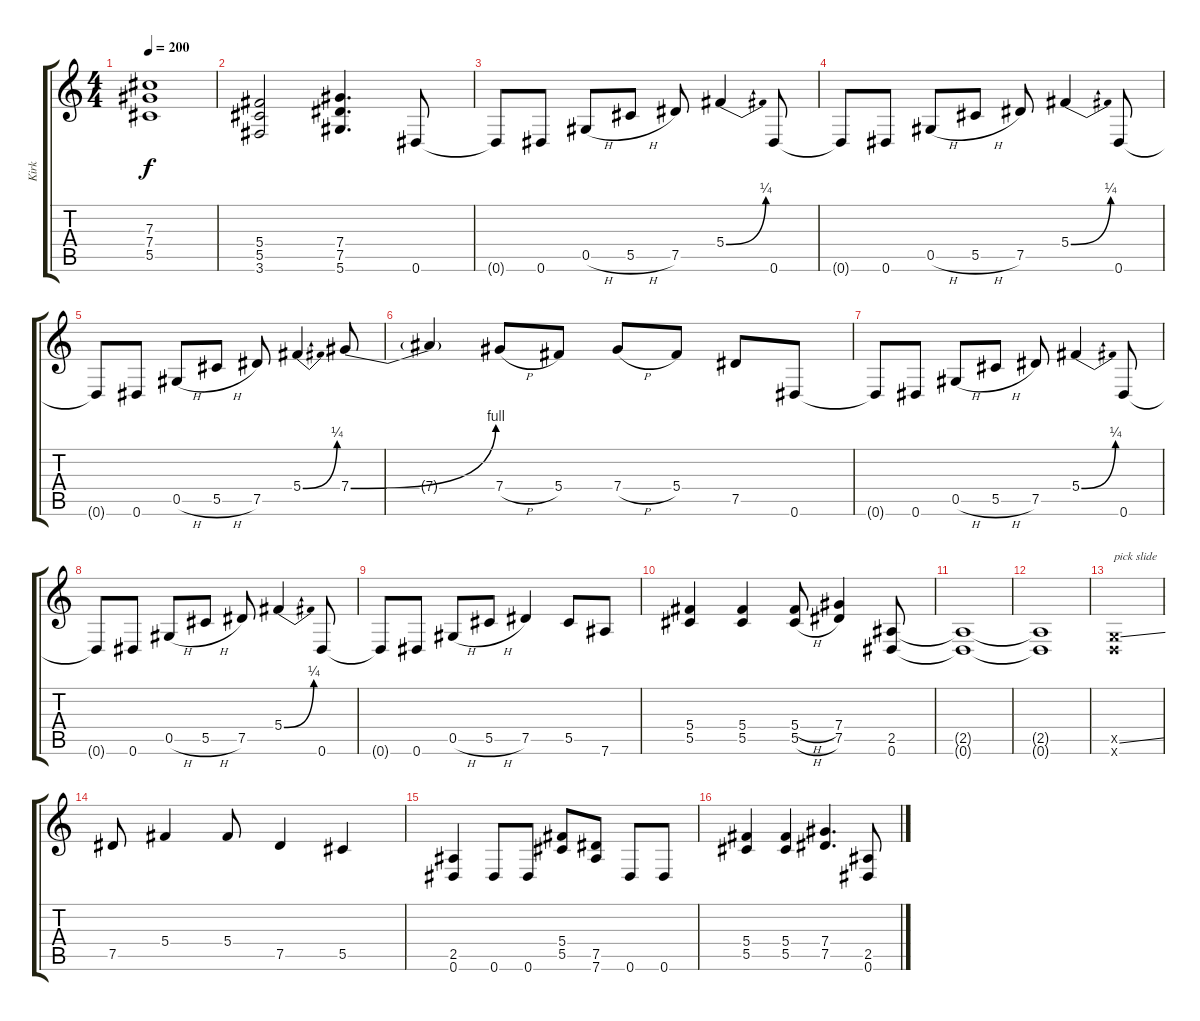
\track ("Kirk" "Kirk") {instrument overdrivenguitar}
\staff {score tabs}
\tuning (Eb4 Bb3 Gb3 Db3 Ab2 Eb2) {hide}
\ts (4 4)
\tempo 200
\clef g2
\ks c
(7.3{t} 7.4{t} 5.5{t}).1{dy f} |
(5.4 5.5 3.6).2 (7.4 7.5 5.6).4{d} 0.6.8 |
0.6{t}.8 0.6.8 0.5{h}.8 5.5{h}.8 7.5.8 5.4{be (bend 0 0 60 1)}.4 0.6.8 |
0.6{t}.8 0.6.8 0.5{h}.8 5.5{h}.8 7.5.8 5.4{be (bend 0 0 60 1)}.4 0.6.8 |
0.6{t}.8 0.6.8 0.5{h}.8 5.5{h}.8 7.5.8 5.4{be (bend 0 0 60 1)}.4 7.4{be (bend 0 0 60 4)}.8 |
7.4{t}.4 7.4{h}.8 5.4.8 7.4{h}.8 5.4.8 7.5.8 0.6.8 |
0.6{t}.8 0.6.8 0.5{h}.8 5.5{h}.8 7.5.8 5.4{be (bend 0 0 60 1)}.4 0.6.8 |
0.6{t}.8 0.6.8 0.5{h}.8 5.5{h}.8 7.5.8 5.4{be (bend 0 0 60 1)}.4 0.6.8 |
0.6{t}.8 0.6.8 0.5{h}.8 5.5{h}.8 7.5.4 5.5.8 7.6.8 |
(5.4 5.5).4 (5.4 5.5).4 (5.4{h} 5.5{h}).8 (7.4 7.5).4 (2.5 0.6).8 |
(2.5{t} 0.6{t}).1 |
(2.5{t} 0.6{t}).1 |
(-1.5{ss x} -1.6{x}).1{txt "pick slide"} |
7.5.8 5.4.4 5.4.8 7.5.4 5.5.4 |
(2.5 0.6).4 0.6.8 0.6.8 (5.4 5.5).8 (7.5 7.6).8 0.6.8 0.6.8 |
(5.4 5.5).4 (5.4 5.5).4 (7.4 7.5).4{d} (2.5 0.6).8
